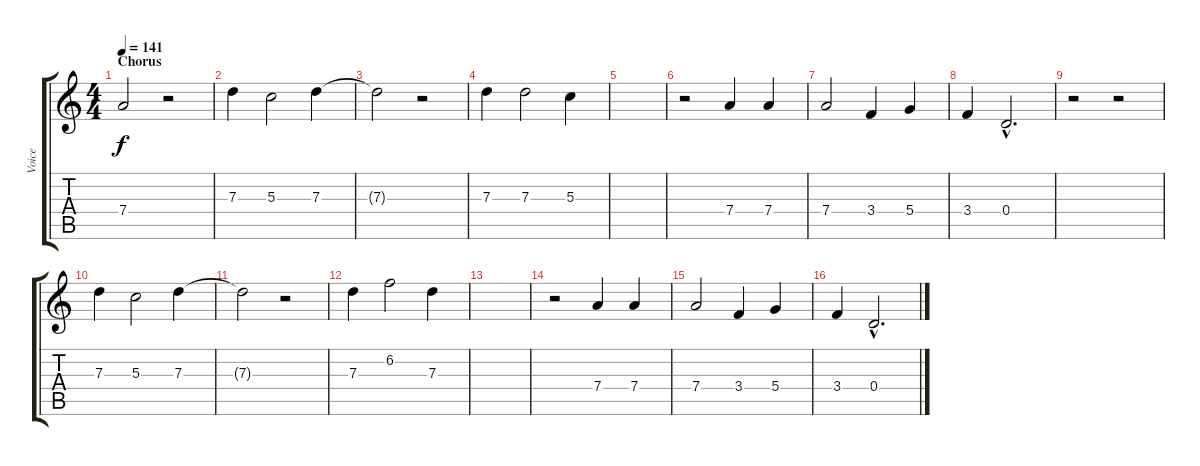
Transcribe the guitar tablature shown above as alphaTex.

\track ("Voice" "Voice") {instrument contrabass}
\staff {score tabs}
\tuning (E4 B3 G3 D3 A2 E2) {hide}
\ts (4 4)
\section ("" "Chorus")
\tempo 141
\clef g2
\ks c
7.4{t}.2{dy f} r.2 |
7.3.4 5.3.2 7.3.4 |
7.3{t}.2 r.2 |
7.3.4 7.3.2 5.3.4 |
|
r.2 7.4.4 7.4.4 |
7.4.2 3.4.4 5.4.4 |
3.4.4 0.4{hac}.2{d} |
r.2 r.2 |
7.3.4 5.3.2 7.3.4 |
7.3{t}.2 r.2 |
7.3.4 6.2.2 7.3.4 |
|
r.2 7.4.4 7.4.4 |
7.4.2 3.4.4 5.4.4 |
3.4.4 0.4{hac}.2{d}
